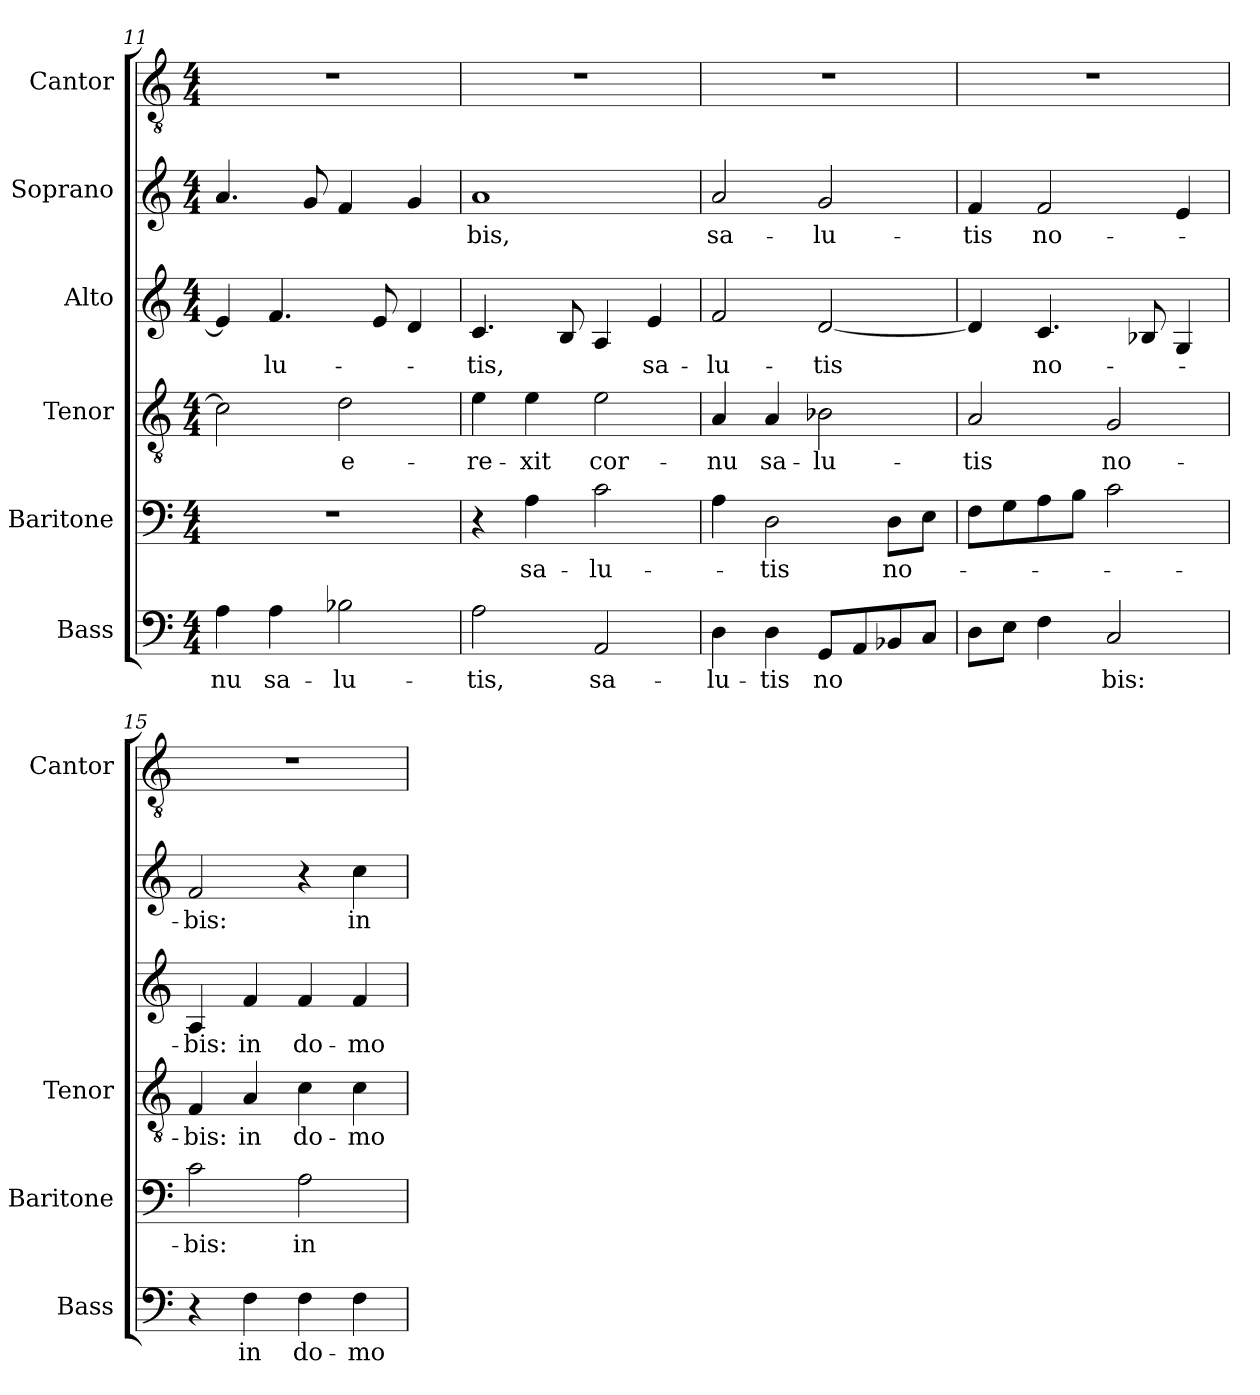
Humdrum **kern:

**kern	**text	**kern	**text	**kern	**text	**kern	**text	**kern	**text	**kern
*part6	*part6	*part5	*part5	*part4	*part4	*part3	*part3	*part2	*part2	*part1
*staff6	*staff6	*staff5	*staff5	*staff4	*staff4	*staff3	*staff3	*staff2	*staff2	*staff1
*I"Bass	*	*I"Baritone	*	*I"Tenor	*	*I"Alto	*	*I"Soprano	*	*I"Cantor
*I'Bass	*	*I'Baritone	*	*I'Tenor	*	*	*	*	*	*I'Cantor
*clefF4	*	*clefF4	*	*clefGv2	*	*clefG2	*	*clefG2	*	*clefGv2
*ITrd7c12	*	*	*	*	*	*	*	*	*	*ITrd7c12
*k[]	*	*k[]	*	*k[]	*	*k[]	*	*k[]	*	*k[]
*C:	*	*C:	*	*C:	*	*C:	*	*C:	*	*C:
*M4/4	*	*M4/4	*	*M4/4	*	*M4/4	*	*M4/4	*	*M4/4
=11	=11	=11	=11	=11	=11	=11	=11	=11	=11	=11
!	!LO:LY:b:color=#000000	!	!	!	!	!	!	!	!	!
4AAi\	-nu	1r	.	2ci\]	.	4ei/]	.	4.ai/	.	1r
!	!LO:LY:b:color=#000000	!	!	!	!	!	!	!	!	!
!	!	!	!	!	!	!	!LO:LY:b:color=#000000	!	!	!
4AAi\	sa-	.	.	.	.	4.fi/	-lu-	.	.	.
.	.	.	.	.	.	.	.	8gi/	.	.
!	!LO:LY:b:color=#000000	!	!	!	!	!	!	!	!	!
!	!	!	!	!	!LO:LY:b:color=#000000	!	!	!	!	!
2BB-Xi\	-lu-	.	.	2di\	e-	.	.	4fi/	.	.
.	.	.	.	.	.	8ei/	.	.	.	.
.	.	.	.	.	.	4di/	.	4gi/	.	.
=12	=12	=12	=12	=12	=12	=12	=12	=12	=12	=12
!	!LO:LY:b:color=#000000	!	!	!	!	!	!	!	!	!
!	!	!	!	!	!LO:LY:b:color=#000000	!	!	!	!	!
!	!	!	!	!	!	!	!LO:LY:b:color=#000000	!	!	!
!	!	!	!	!	!	!	!	!	!LO:LY:b:color=#000000	!
2AAi\	-tis,	4r	.	4ei\	-re-	4.ci/	-tis,	1ai	-bis,	1r
!	!	!	!LO:LY:b:color=#000000	!	!	!	!	!	!	!
!	!	!	!	!	!LO:LY:b:color=#000000	!	!	!	!	!
.	.	4Ai\	sa-	4ei\	-xit	.	.	.	.	.
.	.	.	.	.	.	8Bi/	.	.	.	.
!	!LO:LY:b:color=#000000	!	!	!	!	!	!	!	!	!
!	!	!	!LO:LY:b:color=#000000	!	!	!	!	!	!	!
!	!	!	!	!	!LO:LY:b:color=#000000	!	!	!	!	!
2AAAi/	sa-	2ci\	-lu-	2ei\	cor-	4Ai/	.	.	.	.
!	!	!	!	!	!	!	!LO:LY:b:color=#000000	!	!	!
.	.	.	.	.	.	4ei/	sa-	.	.	.
=13	=13	=13	=13	=13	=13	=13	=13	=13	=13	=13
!	!LO:LY:b:color=#000000	!	!	!	!	!	!	!	!	!
!	!	!	!	!	!LO:LY:b:color=#000000	!	!	!	!	!
!	!	!	!	!	!	!	!LO:LY:b:color=#000000	!	!	!
!	!	!	!	!	!	!	!	!	!LO:LY:b:color=#000000	!
4DDi\	-lu-	4Ai\	.	4Ai/	-nu	2fi/	-lu-	2ai/	sa-	1r
!	!LO:LY:b:color=#000000	!	!	!	!	!	!	!	!	!
!	!	!	!LO:LY:b:color=#000000	!	!	!	!	!	!	!
!	!	!	!	!	!LO:LY:b:color=#000000	!	!	!	!	!
4DDi\	-tis	2Di\	-tis	4Ai/	sa-	.	.	.	.	.
!	!LO:LY:b:color=#000000	!	!	!	!	!	!	!	!	!
!	!	!	!	!	!LO:LY:b:color=#000000	!	!	!	!	!
!	!	!	!	!	!	!	!LO:LY:b:color=#000000	!	!	!
!	!	!	!	!	!	!	!	!	!LO:LY:b:color=#000000	!
8GGGi/L	no	.	.	2B-Xi\	-lu-	[<2di/	-tis	2gi/	-lu-	.
8AAAi/	.	.	.	.	.	.	.	.	.	.
!	!	!	!LO:LY:b:color=#000000	!	!	!	!	!	!	!
8BBB-Xi/	.	8Di\L	no-	.	.	.	.	.	.	.
8CCi/J	.	8Ei\J	.	.	.	.	.	.	.	.
=14	=14	=14	=14	=14	=14	=14	=14	=14	=14	=14
!	!	!	!	!	!LO:LY:b:color=#000000	!	!	!	!	!
!	!	!	!	!	!	!	!	!	!LO:LY:b:color=#000000	!
8DDi\L	.	8Fi\L	.	2Ai/	-tis	4di/]	.	4fi/	-tis	1r
8EEi\J	.	8Gi\	.	.	.	.	.	.	.	.
!	!	!	!	!	!	!	!LO:LY:b:color=#000000	!	!	!
!	!	!	!	!	!	!	!	!	!LO:LY:b:color=#000000	!
4FFi\	.	8Ai\	.	.	.	4.ci/	no-	2fi/	no-	.
.	.	8Bi\J	.	.	.	.	.	.	.	.
!	!LO:LY:b:color=#000000	!	!	!	!	!	!	!	!	!
!	!	!	!	!	!LO:LY:b:color=#000000	!	!	!	!	!
2CCi/	bis:	2ci\	.	2Gi/	no-	.	.	.	.	.
.	.	.	.	.	.	8B-Xi/	.	.	.	.
.	.	.	.	.	.	4Gi/	.	4ei/	.	.
=15	=15	=15	=15	=15	=15	=15	=15	=15	=15	=15
!	!	!	!LO:LY:b:color=#000000	!	!	!	!	!	!	!
!	!	!	!	!	!LO:LY:b:color=#000000	!	!	!	!	!
!	!	!	!	!	!	!	!LO:LY:b:color=#000000	!	!	!
!	!	!	!	!	!	!	!	!	!LO:LY:b:color=#000000	!
4r	.	2ci\	-bis:	4Fi/	-bis:	4Ai/	-bis:	2fi/	-bis:	1r
!	!LO:LY:b:color=#000000	!	!	!	!	!	!	!	!	!
!	!	!	!	!	!LO:LY:b:color=#000000	!	!	!	!	!
!	!	!	!	!	!	!	!LO:LY:b:color=#000000	!	!	!
4FFi\	in	.	.	4Ai/	in	4fi/	in	.	.	.
!	!LO:LY:b:color=#000000	!	!	!	!	!	!	!	!	!
!	!	!	!LO:LY:b:color=#000000	!	!	!	!	!	!	!
!	!	!	!	!	!LO:LY:b:color=#000000	!	!	!	!	!
!	!	!	!	!	!	!	!LO:LY:b:color=#000000	!	!	!
4FFi\	do-	2Ai\	in	4ci\	do-	4fi/	do-	4r	.	.
!	!LO:LY:b:color=#000000	!	!	!	!	!	!	!	!	!
!	!	!	!	!	!LO:LY:b:color=#000000	!	!	!	!	!
!	!	!	!	!	!	!	!LO:LY:b:color=#000000	!	!	!
!	!	!	!	!	!	!	!	!	!LO:LY:b:color=#000000	!
4FFi\	-mo	.	.	4ci\	-mo	4fi/	-mo	4cci\	in	.
=	=	=	=	=	=	=	=	=	=	=
*-	*-	*-	*-	*-	*-	*-	*-	*-	*-	*-
